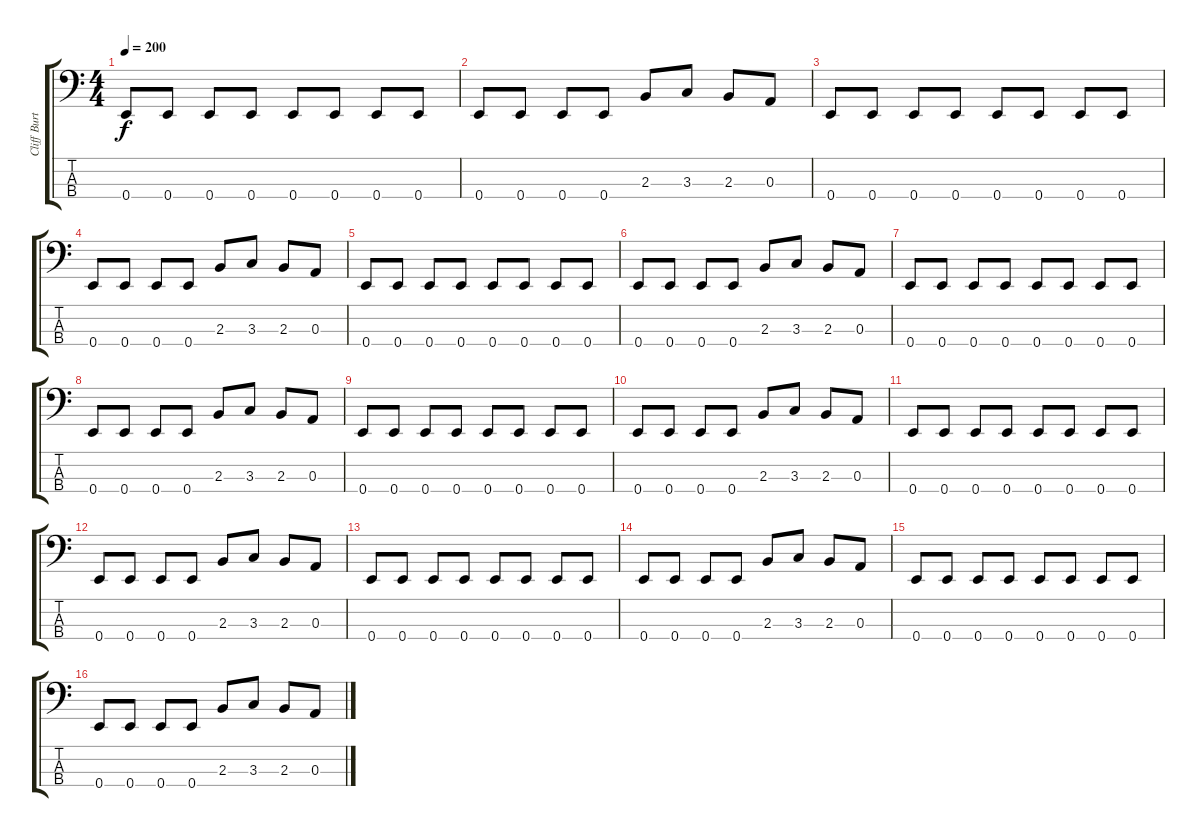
\track ("Cliff Burton (Bass)" "Cliff Burt") {instrument electricbasspick}
\staff {score tabs}
\tuning (G2 D2 A1 E1) {hide}
\ts (4 4)
\tempo 200
\clef f4
\ks c
0.4.8{dy f} 0.4.8 0.4.8 0.4.8 0.4.8 0.4.8 0.4.8 0.4.8 |
0.4.8 0.4.8 0.4.8 0.4.8 2.3.8 3.3.8 2.3.8 0.3.8 |
0.4.8 0.4.8 0.4.8 0.4.8 0.4.8 0.4.8 0.4.8 0.4.8 |
0.4.8 0.4.8 0.4.8 0.4.8 2.3.8 3.3.8 2.3.8 0.3.8 |
0.4.8 0.4.8 0.4.8 0.4.8 0.4.8 0.4.8 0.4.8 0.4.8 |
0.4.8 0.4.8 0.4.8 0.4.8 2.3.8 3.3.8 2.3.8 0.3.8 |
0.4.8 0.4.8 0.4.8 0.4.8 0.4.8 0.4.8 0.4.8 0.4.8 |
0.4.8 0.4.8 0.4.8 0.4.8 2.3.8 3.3.8 2.3.8 0.3.8 |
0.4.8 0.4.8 0.4.8 0.4.8 0.4.8 0.4.8 0.4.8 0.4.8 |
0.4.8 0.4.8 0.4.8 0.4.8 2.3.8 3.3.8 2.3.8 0.3.8 |
0.4.8 0.4.8 0.4.8 0.4.8 0.4.8 0.4.8 0.4.8 0.4.8 |
0.4.8 0.4.8 0.4.8 0.4.8 2.3.8 3.3.8 2.3.8 0.3.8 |
0.4.8 0.4.8 0.4.8 0.4.8 0.4.8 0.4.8 0.4.8 0.4.8 |
0.4.8 0.4.8 0.4.8 0.4.8 2.3.8 3.3.8 2.3.8 0.3.8 |
0.4.8 0.4.8 0.4.8 0.4.8 0.4.8 0.4.8 0.4.8 0.4.8 |
0.4.8 0.4.8 0.4.8 0.4.8 2.3.8 3.3.8 2.3.8 0.3.8
